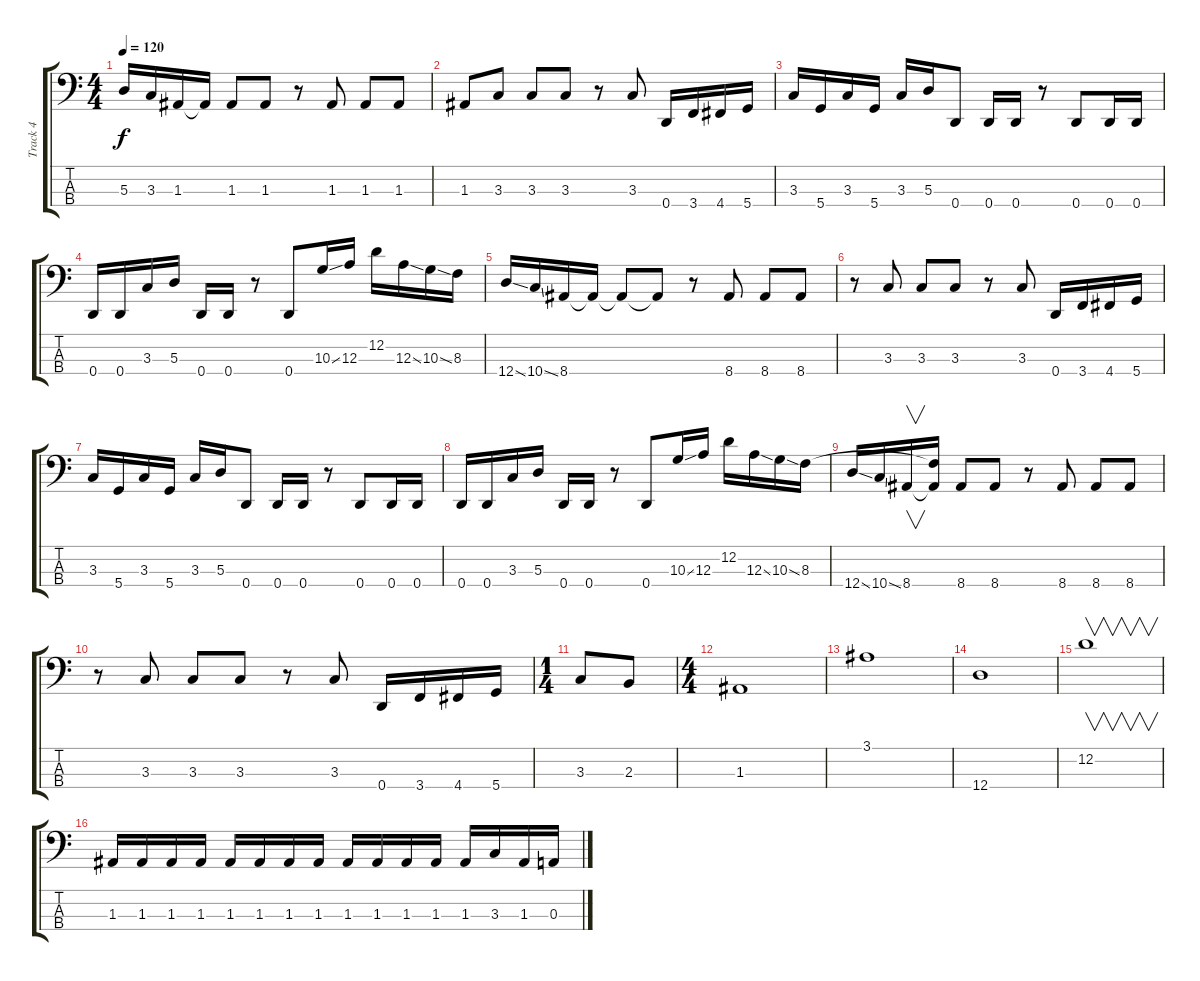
\track ("Track 4" "Track 4") {instrument fretlessbass}
\staff {score tabs}
\tuning (G2 D2 A1 D1) {hide}
\ts (4 4)
\tempo 120
\clef f4
\ks c
5.3.16{dy f} 3.3.16 1.3.16 1.3{t}.16 1.3.8 1.3.8 r.8 1.3.8 1.3.8 1.3.8 |
1.3.8 3.3.8 3.3.8 3.3.8 r.8 3.3.8 0.4.16 3.4.16 4.4.16 5.4.16 |
3.3.16 5.4.16 3.3.16 5.4.16 3.3.16 5.3.16 0.4.8 0.4.16 0.4.16 r.8 0.4.8 0.4.16 0.4.16 |
0.4.16 0.4.16 3.3.16 5.3.16 0.4.16 0.4.16 r.8 0.4.8 10.3{ss}.16 12.3.16 12.2.16 12.3{ss}.16 10.3{ss}.16 8.3.16 |
12.4{ss}.16 10.4{ss}.16 8.4.16 8.4{t}.16 8.4{t}.8 8.4{t}.8 r.8 8.4.8 8.4.8 8.4.8 |
r.8 3.3.8 3.3.8 3.3.8 r.8 3.3.8 0.4.16 3.4.16 4.4.16 5.4.16 |
3.3.16 5.4.16 3.3.16 5.4.16 3.3.16 5.3.16 0.4.8 0.4.16 0.4.16 r.8 0.4.8 0.4.16 0.4.16 |
0.4.16 0.4.16 3.3.16 5.3.16 0.4.16 0.4.16 r.8 0.4.8 10.3{ss}.16 12.3.16 12.2.16 12.3{ss}.16 10.3{ss}.16 8.3.16 |
12.4{ss}.16 10.4{ss}.16 8.4.16{v} (8.3{t} 8.4{t}).16 8.4.8 8.4.8 r.8 8.4.8 8.4.8 8.4.8 |
r.8 3.3.8 3.3.8 3.3.8 r.8 3.3.8 0.4.16 3.4.16 4.4.16 5.4.16 |
\ts (1 4)
3.3.8 2.3.8 |
\ts (4 4)
1.3.1 |
3.1.1 |
12.4.1 |
12.2.1{v} |
1.3.16 1.3.16 1.3.16 1.3.16 1.3.16 1.3.16 1.3.16 1.3.16 1.3.16 1.3.16 1.3.16 1.3.16 1.3.16 3.3.16 1.3.16 0.3.16
